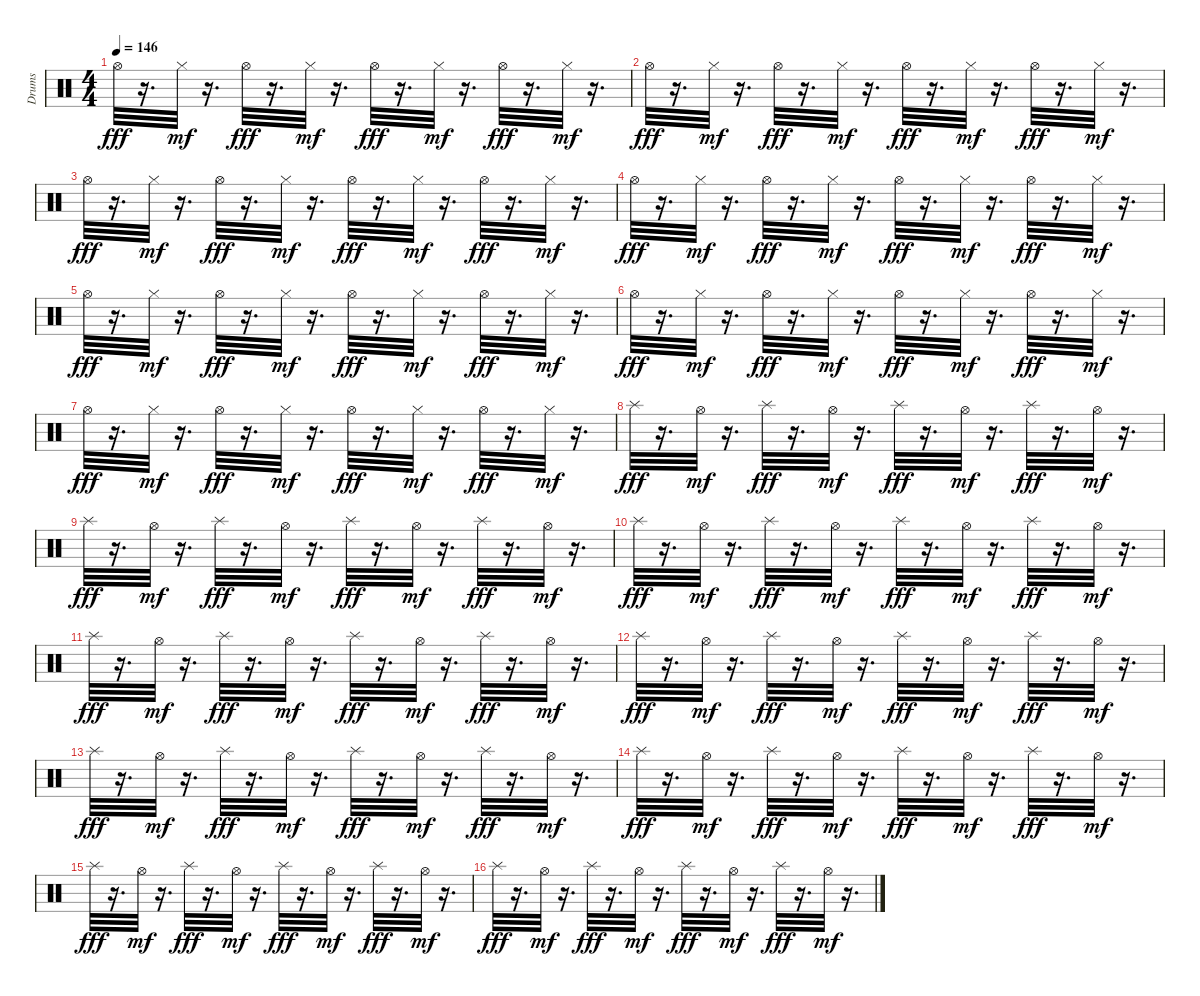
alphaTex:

\track ("Drums" "Drums") {instrument percussion}
\staff {score}
\articulation defaults
\ts (4 4)
\tempo 146
\clef neutral
\ks c "Hi-Hat (open)".32{dy fff}
r.16{d} "Hi-Hat (closed)".32{dy mf} r.16{d} "Hi-Hat (open)".32{dy fff} r.16{d} "Hi-Hat (closed)".32{dy mf} r.16{d} "Hi-Hat (open)".32{dy fff} r.16{d} "Hi-Hat (closed)".32{dy mf} r.16{d} "Hi-Hat (open)".32{dy fff} r.16{d} "Hi-Hat (closed)".32{dy mf} r.16{d} |
"Hi-Hat (open)".32{dy fff} r.16{d} "Hi-Hat (closed)".32{dy mf} r.16{d} "Hi-Hat (open)".32{dy fff} r.16{d} "Hi-Hat (closed)".32{dy mf} r.16{d} "Hi-Hat (open)".32{dy fff} r.16{d} "Hi-Hat (closed)".32{dy mf} r.16{d} "Hi-Hat (open)".32{dy fff} r.16{d} "Hi-Hat (closed)".32{dy mf} r.16{d} |
"Hi-Hat (open)".32{dy fff} r.16{d} "Hi-Hat (closed)".32{dy mf} r.16{d} "Hi-Hat (open)".32{dy fff} r.16{d} "Hi-Hat (closed)".32{dy mf} r.16{d} "Hi-Hat (open)".32{dy fff} r.16{d} "Hi-Hat (closed)".32{dy mf} r.16{d} "Hi-Hat (open)".32{dy fff} r.16{d} "Hi-Hat (closed)".32{dy mf} r.16{d} |
"Hi-Hat (open)".32{dy fff} r.16{d} "Hi-Hat (closed)".32{dy mf} r.16{d} "Hi-Hat (open)".32{dy fff} r.16{d} "Hi-Hat (closed)".32{dy mf} r.16{d} "Hi-Hat (open)".32{dy fff} r.16{d} "Hi-Hat (closed)".32{dy mf} r.16{d} "Hi-Hat (open)".32{dy fff} r.16{d} "Hi-Hat (closed)".32{dy mf} r.16{d} |
"Hi-Hat (open)".32{dy fff} r.16{d} "Hi-Hat (closed)".32{dy mf} r.16{d} "Hi-Hat (open)".32{dy fff} r.16{d} "Hi-Hat (closed)".32{dy mf} r.16{d} "Hi-Hat (open)".32{dy fff} r.16{d} "Hi-Hat (closed)".32{dy mf} r.16{d} "Hi-Hat (open)".32{dy fff} r.16{d} "Hi-Hat (closed)".32{dy mf} r.16{d} |
"Hi-Hat (open)".32{dy fff} r.16{d} "Hi-Hat (closed)".32{dy mf} r.16{d} "Hi-Hat (open)".32{dy fff} r.16{d} "Hi-Hat (closed)".32{dy mf} r.16{d} "Hi-Hat (open)".32{dy fff} r.16{d} "Hi-Hat (closed)".32{dy mf} r.16{d} "Hi-Hat (open)".32{dy fff} r.16{d} "Hi-Hat (closed)".32{dy mf} r.16{d} |
"Hi-Hat (open)".32{dy fff} r.16{d} "Hi-Hat (closed)".32{dy mf} r.16{d} "Hi-Hat (open)".32{dy fff} r.16{d} "Hi-Hat (closed)".32{dy mf} r.16{d} "Hi-Hat (open)".32{dy fff} r.16{d} "Hi-Hat (closed)".32{dy mf} r.16{d} "Hi-Hat (open)".32{dy fff} r.16{d} "Hi-Hat (closed)".32{dy mf} r.16{d} |
"Splash (hit)".32{dy fff} r.16{d} "Hi-Hat (open)".32{dy mf} r.16{d} "Splash (hit)".32{dy fff} r.16{d} "Hi-Hat (open)".32{dy mf} r.16{d} "Splash (hit)".32{dy fff} r.16{d} "Hi-Hat (open)".32{dy mf} r.16{d} "Splash (hit)".32{dy fff} r.16{d} "Hi-Hat (open)".32{dy mf} r.16{d} |
"Splash (hit)".32{dy fff} r.16{d} "Hi-Hat (open)".32{dy mf} r.16{d} "Splash (hit)".32{dy fff} r.16{d} "Hi-Hat (open)".32{dy mf} r.16{d} "Splash (hit)".32{dy fff} r.16{d} "Hi-Hat (open)".32{dy mf} r.16{d} "Splash (hit)".32{dy fff} r.16{d} "Hi-Hat (open)".32{dy mf} r.16{d} |
"Splash (hit)".32{dy fff} r.16{d} "Hi-Hat (open)".32{dy mf} r.16{d} "Splash (hit)".32{dy fff} r.16{d} "Hi-Hat (open)".32{dy mf} r.16{d} "Splash (hit)".32{dy fff} r.16{d} "Hi-Hat (open)".32{dy mf} r.16{d} "Splash (hit)".32{dy fff} r.16{d} "Hi-Hat (open)".32{dy mf} r.16{d} |
"Splash (hit)".32{dy fff} r.16{d} "Hi-Hat (open)".32{dy mf} r.16{d} "Splash (hit)".32{dy fff} r.16{d} "Hi-Hat (open)".32{dy mf} r.16{d} "Splash (hit)".32{dy fff} r.16{d} "Hi-Hat (open)".32{dy mf} r.16{d} "Splash (hit)".32{dy fff} r.16{d} "Hi-Hat (open)".32{dy mf} r.16{d} |
"Splash (hit)".32{dy fff} r.16{d} "Hi-Hat (open)".32{dy mf} r.16{d} "Splash (hit)".32{dy fff} r.16{d} "Hi-Hat (open)".32{dy mf} r.16{d} "Splash (hit)".32{dy fff} r.16{d} "Hi-Hat (open)".32{dy mf} r.16{d} "Splash (hit)".32{dy fff} r.16{d} "Hi-Hat (open)".32{dy mf} r.16{d} |
"Splash (hit)".32{dy fff} r.16{d} "Hi-Hat (open)".32{dy mf} r.16{d} "Splash (hit)".32{dy fff} r.16{d} "Hi-Hat (open)".32{dy mf} r.16{d} "Splash (hit)".32{dy fff} r.16{d} "Hi-Hat (open)".32{dy mf} r.16{d} "Splash (hit)".32{dy fff} r.16{d} "Hi-Hat (open)".32{dy mf} r.16{d} |
"Splash (hit)".32{dy fff} r.16{d} "Hi-Hat (open)".32{dy mf} r.16{d} "Splash (hit)".32{dy fff} r.16{d} "Hi-Hat (open)".32{dy mf} r.16{d} "Splash (hit)".32{dy fff} r.16{d} "Hi-Hat (open)".32{dy mf} r.16{d} "Splash (hit)".32{dy fff} r.16{d} "Hi-Hat (open)".32{dy mf} r.16{d} |
"Splash (hit)".32{dy fff} r.16{d} "Hi-Hat (open)".32{dy mf} r.16{d} "Splash (hit)".32{dy fff} r.16{d} "Hi-Hat (open)".32{dy mf} r.16{d} "Splash (hit)".32{dy fff} r.16{d} "Hi-Hat (open)".32{dy mf} r.16{d} "Splash (hit)".32{dy fff} r.16{d} "Hi-Hat (open)".32{dy mf} r.16{d} |
"Splash (hit)".32{dy fff} r.16{d} "Hi-Hat (open)".32{dy mf} r.16{d} "Splash (hit)".32{dy fff} r.16{d} "Hi-Hat (open)".32{dy mf} r.16{d} "Splash (hit)".32{dy fff} r.16{d} "Hi-Hat (open)".32{dy mf} r.16{d} "Splash (hit)".32{dy fff} r.16{d} "Hi-Hat (open)".32{dy mf} r.16{d}
